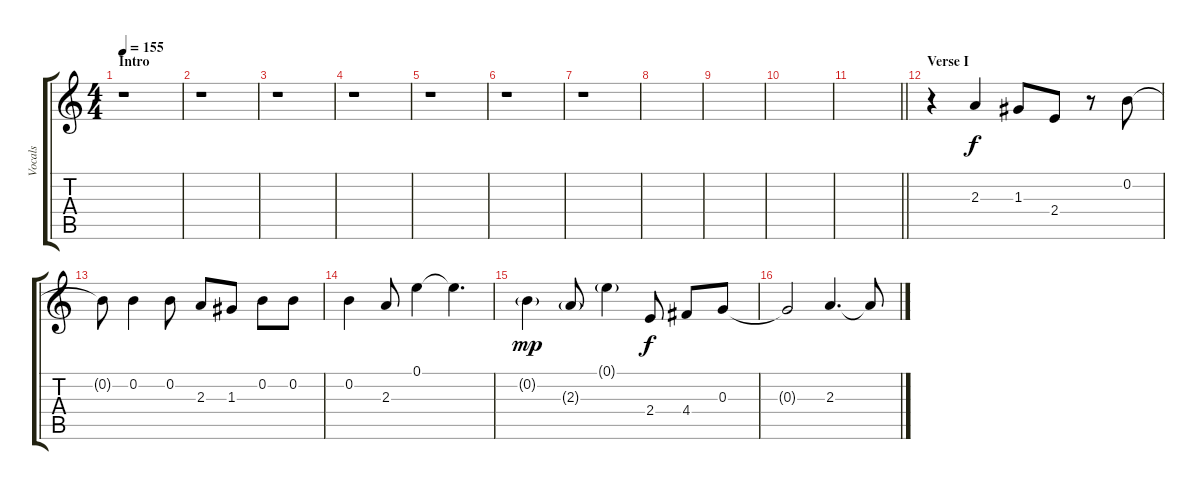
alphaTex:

\track ("Vocals" "Vocals") {instrument electricguitarclean}
\staff {score tabs}
\tuning (E4 B3 G3 D3 A2 E2) {hide}
\ts (4 4)
\section ("" "Intro")
\tempo 155
\clef g2
\ks c
r.1{dy f instrument electricguitarclean} |
r.1 |
r.1 |
r.1 |
r.1 |
r.1 |
r.1 |
|
|
|
\barLineRight lightlight
|
\section ("" "Verse I")
r.4 2.3.4 1.3.8 2.4.8 r.8 0.2.8 |
0.2{t}.8 0.2.4 0.2.8 2.3.8 1.3.8 0.2.8 0.2.8 |
0.2.4 2.3.8 0.1.4 0.1{t}.4{d} |
0.2{g}.4{dy mp} 2.3{g}.8 0.1{g}.4 2.4.8{dy f} 4.4.8 0.3.8 |
0.3{t}.2 2.3.4{d} 2.3{t}.8
